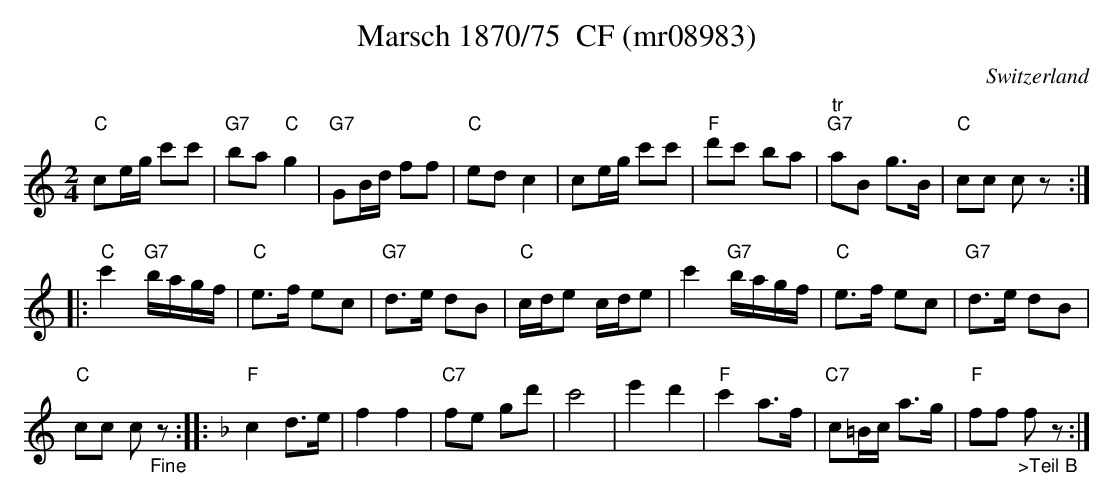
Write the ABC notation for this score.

X:1
T: Marsch 1870/75  CF (mr08983)
M:2/4
L:1/8
K:C %%MIDI gchordon
"C"ce/g/ c'c' | "G7"ba"C"g2 | "G7"GB/d/ ff | "C"edc2 | ce/g/ c'c' | "F"d'c' ba | "tr""G7"aB g>B | "C"cc cz ::
"C"c'2 "G7"b/a/g/f/ | "C"e>f ec | "G7"d>e dB | "C"c/d/e c/d/e | c'2 "G7"b/a/g/f/ | "C"e>f ec | "G7"d>e dB |
"C"cc c"_Fine"z :: [K:F] "F"c2d>e | f2f2 | "C7"fe gd' | c'4 | e'2d'2 | "F"c'2 a>f | "C7"c=B/c/ a>g | "F"ff "_>Teil B"fz :|
